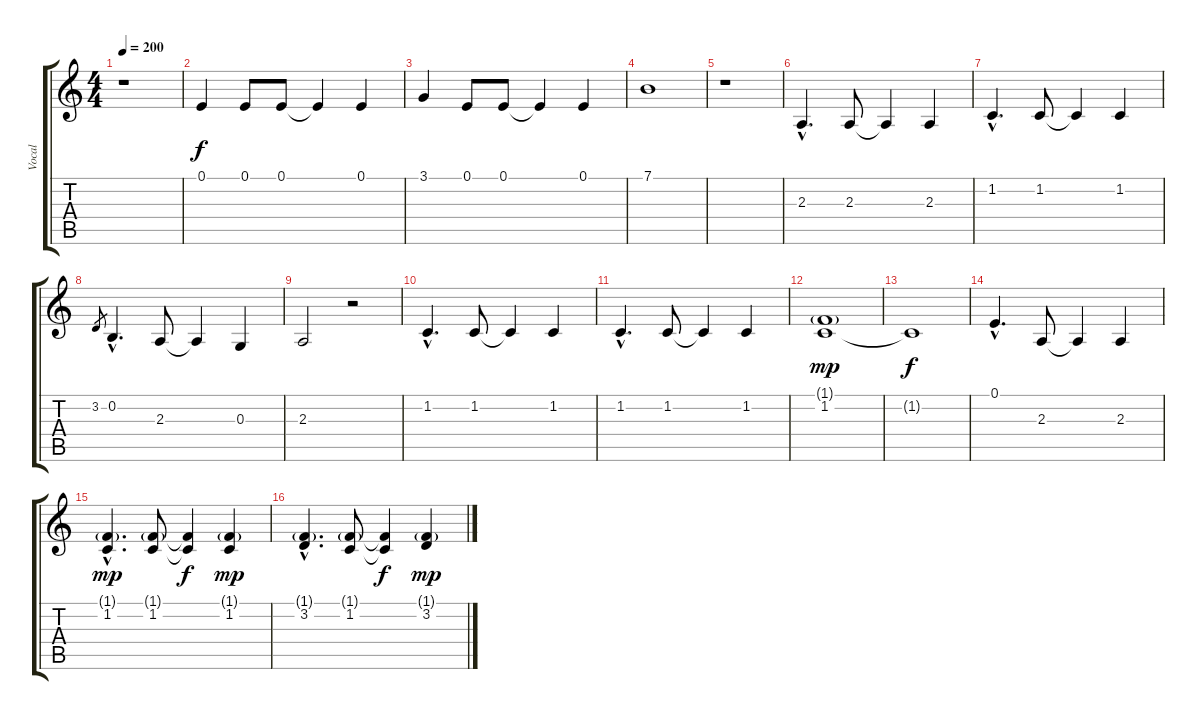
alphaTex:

\track ("Vocal" "Vocal") {instrument bassoon}
\staff {score tabs}
\tuning (E4 B3 G3 D3 A2 E2) {hide}
\ts (4 4)
\tempo 200
\clef g2
\ks c
r.1{dy f} |
0.1.4 0.1.8 0.1.8 0.1{t}.4 0.1.4 |
3.1.4 0.1.8 0.1.8 0.1{t}.4 0.1.4 |
7.1.1 |
r.1 |
2.3{hac}.4{d} 2.3.8 2.3{t}.4 2.3.4 |
1.2{hac}.4{d} 1.2.8 1.2{t}.4 1.2.4 |
3.2.8{gr} 0.2{hac}.4{d} 2.3.8 2.3{t}.4 0.3.4 |
2.3.2 r.2 |
1.2{hac}.4{d} 1.2.8 1.2{t}.4 1.2.4 |
1.2{hac}.4{d} 1.2.8 1.2{t}.4 1.2.4 |
(1.1{g} 1.2).1{dy mp} |
1.2{t}.1{dy f} |
0.1{hac}.4{d} 2.3.8 2.3{t}.4 2.3.4 |
(1.1{g hac} 1.2{hac}).4{d dy mp} (1.1{g} 1.2).8 (1.1{t} 1.2{t}).4{dy f} (1.1{g} 1.2).4{dy mp} |
(1.1{g hac} 3.2{hac}).4{d} (1.1{g} 1.2).8 (1.1{t} 1.2{t}).4{dy f} (1.1{g} 3.2).4{dy mp}
